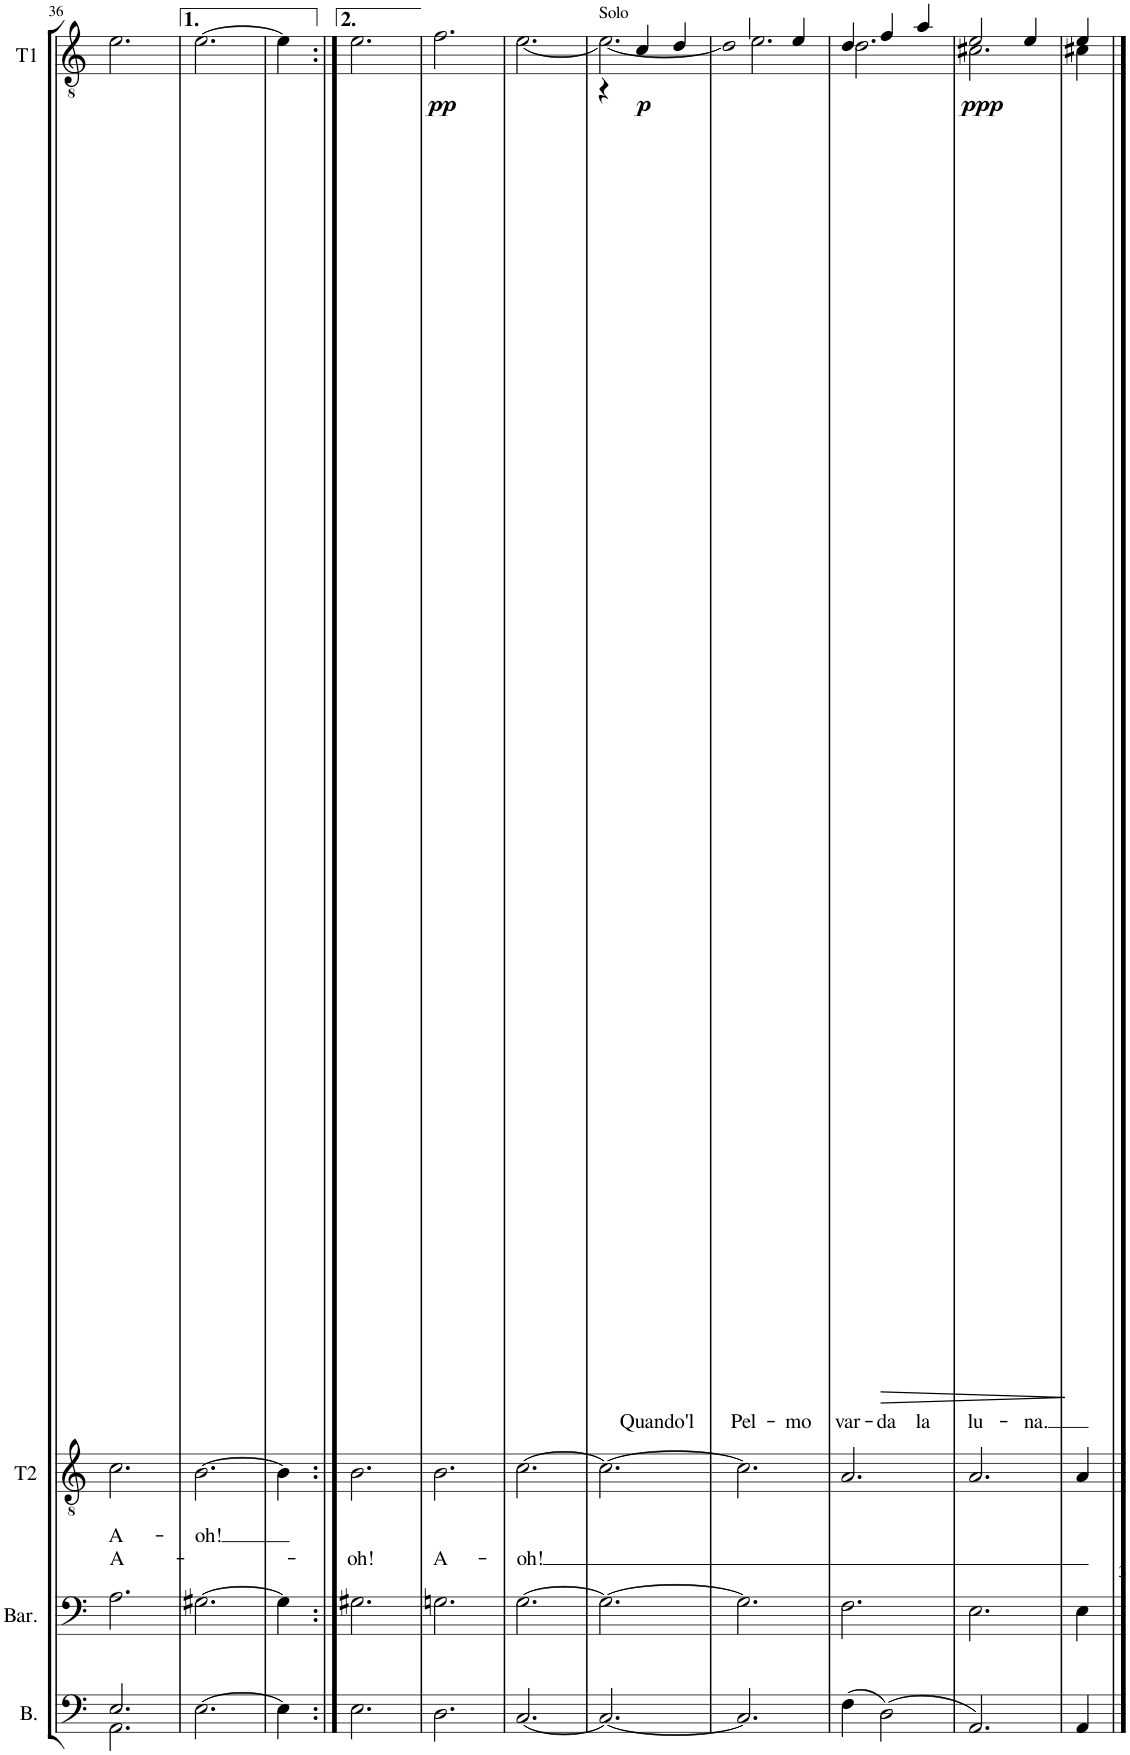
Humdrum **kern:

**kern	**kern	**kern	**text	**text	**text	**kern	**text	**dynam
*part4	*part3	*part2	*part2	*part2	*part2	*part1	*part1	*part1
*staff4	*staff3	*staff2	*staff2	*staff2	*staff2	*staff1	*staff1	*staff1
*I"Basso	*I"Baritono	*I"Tenore II	*	*	*	*I"Tenore I	*	*
*I'B.	*I'Bar.	*I'T2	*	*	*	*I'T1	*	*
!!LO:PB:g=z
*clefF4	*clefF4	*clefGv2	*	*	*	*clefGv2	*	*
*k[]	*k[]	*k[]	*	*	*	*k[]	*	*
*M3/4	*M3/4	*M3/4	*	*	*	*M3/4	*	*
=36	=36	=36	=36	=36	=36	=36	=36	=36
*^	*	*	*	*	*	*	*	*
!	!	!	!	!	!LO:LY:b	!LO:LY:b	!	!	!
2.E/	2.AA\	2.A\	2.c\	.	A-	A-	2.e\	.	.
=37	=37	=37	=37	=37	=37	=37	=37	=37	=37
!	!	!	!	!	!LO:LY:b	!	!	!	!
*v	*v	*	*	*	*	*	*	*	*
[2.E\	[2.G#X\	[2.B\	.	-oh!	.	[2.e\	.	.
=38	=38	=38	=38	=38	=38	=38	=38	=38
4E\]	4G#\]	4B\]	.	.	.	4e\]	.	.
=39:|!	=39:|!	=39:|!	=39:|!	=39:|!	=39:|!	=39:|!	=39:|!	=39:|!
!	!	!	!	!	!LO:LY:b	!	!	!
2.E\	2.G#X\	2.B\	.	.	-oh!	2.e\	.	.
=40	=40	=40	=40	=40	=40	=40	=40	=40
!	!	!	!	!	!LO:LY:b	!	!	!LO:DY:b
2.D\	2.Gn\	2.B\	.	.	A-	2.f\	.	pp
=41	=41	=41	=41	=41	=41	=41	=41	=41
!	!	!	!	!	!LO:LY:b	!	!	!
[2.C/	[2.G\	[2.c\	.	.	-oh!	[2.e\	.	.
=42	=42	=42	=42	=42	=42	=42	=42	=42
*	*	*	*	*	*	*^	*	*
!	!	!	!	!	!	!LO:TX:a:t=Solo	!	!	!
2.C/_	2.G\_	2.c\_	.	.	.	2.e\_	4r	.	.
!	!	!	!	!	!	!	!	!LO:LY:b	!LO:DY:b
.	.	.	.	.	.	.	4c/	Quan-	p
!	!	!	!	!	!	!	!	!LO:LY:b	!
.	.	.	.	.	.	.	4d/	-do'l	.
=43	=43	=43	=43	=43	=43	=43	=43	=43	=43
!	!	!	!	!	!	!	!	!LO:LY:b	!
2.C/]	2.G\]	2.c\]	.	.	.	2.e\]	2e/	Pel-	.
!	!	!	!	!	!	!	!	!LO:LY:b	!
.	.	.	.	.	.	.	4e/	-mo	.
=44	=44	=44	=44	=44	=44	=44	=44	=44	=44
!	!	!	!	!	!	!	!	!LO:LY:b	!
(4F\	2.F\	2.A/	.	.	.	2.d\	4d/	var-	.
!	!	!	!	!	!	!	!	!LO:LY:b	!LO:HP:b
(2D\)	.	.	.	.	.	.	4f/	-da	>
!	!	!	!	!	!	!	!	!LO:LY:b	!
.	.	.	.	.	.	.	4a/	la	.
=45	=45	=45	=45	=45	=45	=45	=45	=45	=45
!	!	!	!	!	!	!	!	!LO:LY:b	!LO:DY:b
2.AA/)	2.E\	2.A/	.	.	.	2.c#X\	2e/	lu-	ppp
!	!	!	!	!	!	!	!	!LO:LY:b	!
.	.	.	.	.	.	.	4e/	-na.	.
*	*	*	*	*	*	*v	*v	*	*
.	.	.	.	.	.	.	.	]
=46	=46	=46	=46	=46	=46	=46	=46	=46
*	*	*	*	*	*	*^	*	*
4AA/	4E\	4A/	.	.	.	4c#X\	4e/	.	.
*	*	*	*	*	*	*v	*v	*	*
==	==	==	==	==	==	==	==	==
*-	*-	*-	*-	*-	*-	*-	*-	*-
